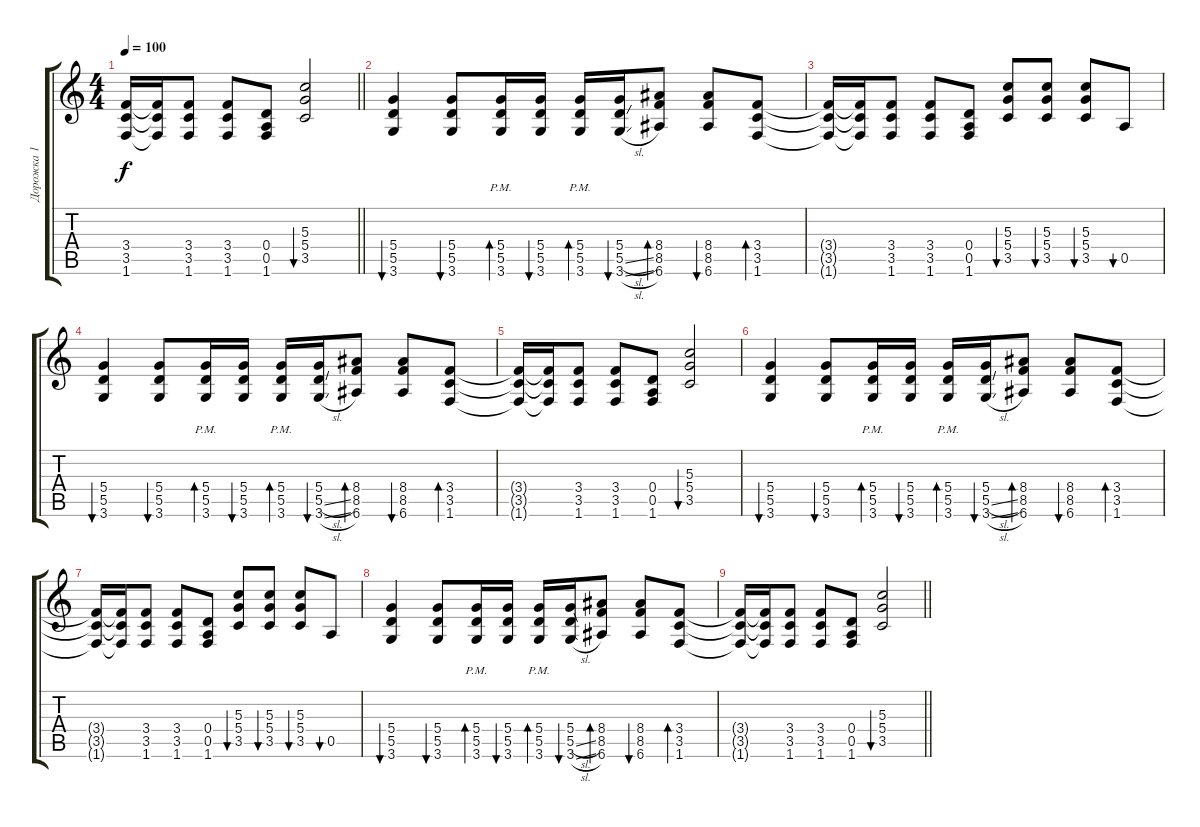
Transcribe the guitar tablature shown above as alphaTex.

\track ("Дорожка 1" "Дорожка 1") {instrument electricguitarclean}
\staff {score tabs}
\tuning (E4 B3 G3 D3 A2 E2) {hide}
\ts (4 4)
\tempo 100
\clef g2
\barLineRight lightlight
\ks c
(3.4{t} 3.5{t} 1.6{t}).16{dy f} (3.4{t} 3.5{t} 1.6{t}).16 (3.4 3.5 1.6).8 (3.4 3.5 1.6).8 (0.4 0.5 1.6).8 (5.3 5.4 3.5).2{bu 60} |
(5.4 5.5 3.6).4{bu 60 volume 12 instrument distortionguitar} (5.4 5.5 3.6).8{bu 60} (5.4 5.5 3.6{pm}).16{bd 30} (5.4 5.5 3.6).16{bu 30} (5.4 5.5 3.6{pm}).16{bd 30} (5.4 5.5{sl} 3.6{sl}).16{bu 30} (8.4 8.5 6.6).8{bd 30} (8.4 8.5 6.6).8{bu 30} (3.4 3.5 1.6).8{bd 30} |
(3.4{t} 3.5{t} 1.6{t}).16 (3.4{t} 3.5{t} 1.6{t}).16 (3.4 3.5 1.6).8 (3.4 3.5 1.6).8 (0.4 0.5 1.6).8 (5.3 5.4 3.5).8{bu 30} (5.3 5.4 3.5).8{bu 30} (5.3 5.4 3.5).8{bu 30} 0.5.8{bu 30} |
(5.4 5.5 3.6).4{bu 60} (5.4 5.5 3.6).8{bu 60} (5.4 5.5 3.6{pm}).16{bd 30} (5.4 5.5 3.6).16{bu 30} (5.4 5.5 3.6{pm}).16{bd 30} (5.4 5.5{sl} 3.6{sl}).16{bu 30} (8.4 8.5 6.6).8{bd 30} (8.4 8.5 6.6).8{bu 30} (3.4 3.5 1.6).8{bd 30} |
(3.4{t} 3.5{t} 1.6{t}).16 (3.4{t} 3.5{t} 1.6{t}).16 (3.4 3.5 1.6).8 (3.4 3.5 1.6).8 (0.4 0.5 1.6).8 (5.3 5.4 3.5).2{bu 60} |
(5.4 5.5 3.6).4{bu 60} (5.4 5.5 3.6).8{bu 60} (5.4 5.5 3.6{pm}).16{bd 30} (5.4 5.5 3.6).16{bu 30} (5.4 5.5 3.6{pm}).16{bd 30} (5.4 5.5{sl} 3.6{sl}).16{bu 30} (8.4 8.5 6.6).8{bd 30} (8.4 8.5 6.6).8{bu 30} (3.4 3.5 1.6).8{bd 30} |
(3.4{t} 3.5{t} 1.6{t}).16 (3.4{t} 3.5{t} 1.6{t}).16 (3.4 3.5 1.6).8 (3.4 3.5 1.6).8 (0.4 0.5 1.6).8 (5.3 5.4 3.5).8{bu 30} (5.3 5.4 3.5).8{bu 30} (5.3 5.4 3.5).8{bu 30} 0.5.8{bu 30} |
(5.4 5.5 3.6).4{bu 60} (5.4 5.5 3.6).8{bu 60} (5.4 5.5 3.6{pm}).16{bd 30} (5.4 5.5 3.6).16{bu 30} (5.4 5.5 3.6{pm}).16{bd 30} (5.4 5.5{sl} 3.6{sl}).16{bu 30} (8.4 8.5 6.6).8{bd 30} (8.4 8.5 6.6).8{bu 30} (3.4 3.5 1.6).8{bd 30} |
\barLineRight lightlight
(3.4{t} 3.5{t} 1.6{t}).16 (3.4{t} 3.5{t} 1.6{t}).16 (3.4 3.5 1.6).8 (3.4 3.5 1.6).8 (0.4 0.5 1.6).8 (5.3 5.4 3.5).2{bu 60}
